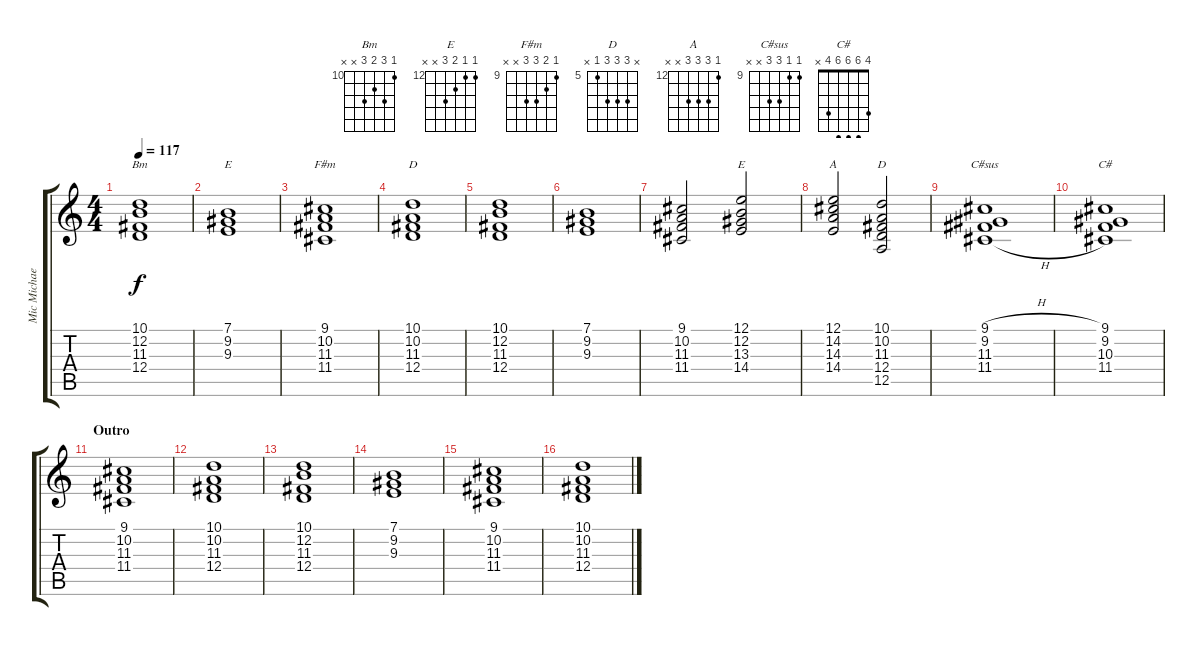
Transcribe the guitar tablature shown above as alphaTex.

\track ("Mic Michaeli (Top Keyboard/LH)" "Mic Michae") {instrument pad3polysynth}
\staff {score tabs}
\tuning (E4 B3 G3 D3 A2 E2) {hide}
\chord ("Bm" 10 12 11 12 x x) {firstfret 10}
\chord ("E" 7 9 9 x x x) {firstfret 7}
\chord ("F#m" 9 10 11 11 x x) {firstfret 9}
\chord ("D" 10 10 11 12 x x) {firstfret 10}
\chord ("E" 12 12 13 14 x x) {firstfret 12}
\chord ("A" 12 14 14 14 x x) {firstfret 12}
\chord ("D" x 7 7 7 5 x) {firstfret 5}
\chord ("C#sus" 9 9 11 11 x x) {firstfret 9}
\chord ("C#" 4 6 6 6 4 x)
\ts (4 4)
\tempo 117
\clef g2
\ks c
(10.1 12.2 11.3 12.4).1{ch "Bm" dy f} |
(7.1 9.2 9.3).1{ch "E"} |
(9.1 10.2 11.3 11.4).1{ch "F#m"} |
(10.1 10.2 11.3 12.4).1{ch "D"} |
(10.1 12.2 11.3 12.4).1 |
(7.1 9.2 9.3).1 |
(9.1 10.2 11.3 11.4).2 (12.1 12.2 13.3 14.4).2{ch "E"} |
(12.1 14.2 14.3 14.4).2{ch "A"} (10.1 10.2 11.3 12.4 12.5).2{ch "D"} |
(9.1{h} 9.2{h} 11.3{h} 11.4{h}).1{ch "C#sus"} |
(9.1 9.2 10.3 11.4).1{ch "C#"} |
\section ("" "Outro")
(9.1 10.2 11.3 11.4).1 |
(10.1 10.2 11.3 12.4).1 |
(10.1 12.2 11.3 12.4).1 |
(7.1 9.2 9.3).1 |
(9.1 10.2 11.3 11.4).1 |
(10.1 10.2 11.3 12.4).1
